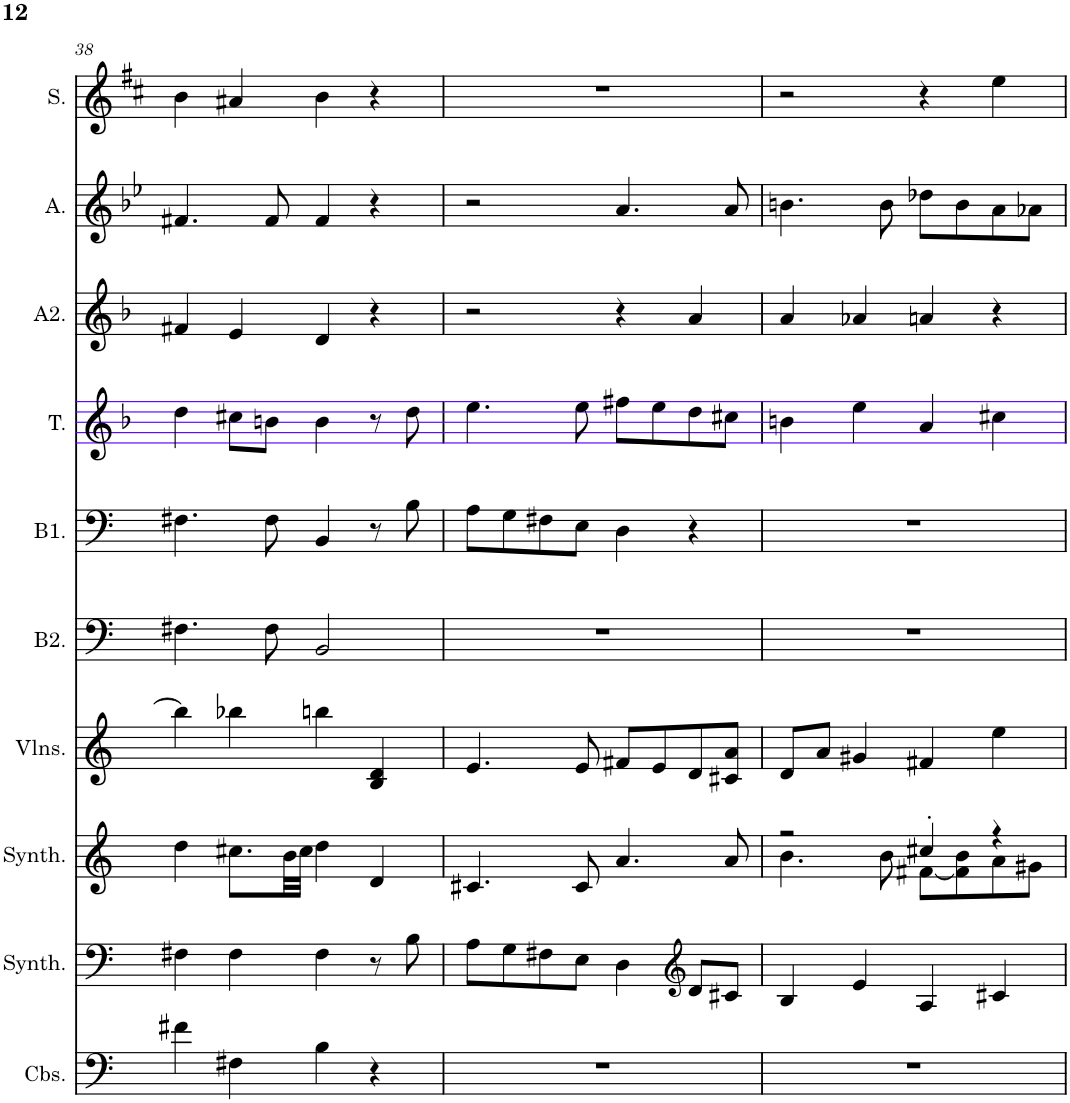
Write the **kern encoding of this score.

**kern	**kern	**kern	**kern	**kern	**kern	**kern	**kern	**kern	**kern
*part10	*part9	*part8	*part7	*part6	*part5	*part4	*part3	*part2	*part1
*staff10	*staff9	*staff8	*staff7	*staff6	*staff5	*staff4	*staff3	*staff2	*staff1
*I"Contrebasses, D'Bass/Strings, etc	*I"Synthétiseur d'instruments à cordes, Synth strings, etc	*I"Synthétiseur d'instruments à cordes, Synth strings 2	*I"Violons, 1st violins	*I"Basse2	*I"Basse1	*I"Tenor	*I"Alto2	*I"Alto	*I"Soprano
*I'Cbs.	*I'Synth.	*I'Synth.	*I'Vlns.	*I'B2.	*I'B1.	*I'T.	*I'A2.	*I'A.	*I'S.
!!LO:PB:g=z
*clefF4	*clefG2	*clefG2	*clefG2	*clefF4	*clefF4	*clefG2	*clefG2	*clefG2	*clefG2
*Trd7c12	*	*	*	*	*	*	*	*	*
*k[]	*k[]	*k[]	*k[]	*k[]	*k[]	*k[b-]	*k[b-]	*k[b-e-]	*k[f#c#]
*M4/4	*M4/4	*M4/4	*M4/4	*M4/4	*M4/4	*M4/4	*M4/4	*M4/4	*M4/4
=38	=38	=38	=38	=38	=38	=38	=38	=38	=38
4f#X\	4F#X\	4dd\	4bb\]	4.F#X\	4.F#X\	4dd\	4f#X/	4.f#X/	4b\
4F#X\	4F#\	8.cc#X\L	4bb-X\	.	.	8cc#X\L	4e/	.	4a#X/
.	.	.	.	8F#\	8F#\	8bn\J	.	8f#/	.
.	.	32b\LL	.	.	.	.	.	.	.
.	.	32cc#\JJJ	.	.	.	.	.	.	.
4B\	4F#\	4dd\	4bbn\	2BB/	4BB/	4b\	4d/	4f#/	4b\
4r	8r	4d/	4B/ 4d/	.	8r	8r	4r	4r	4r
.	8B\	.	.	.	8B\	8dd\	.	.	.
=39	=39	=39	=39	=39	=39	=39	=39	=39	=39
1r	8A\L	4.c#X/	4.e/	1r	8A\L	4.ee\	2r	2r	1r
.	8G\	.	.	.	8G\	.	.	.	.
.	8F#X\	.	.	.	8F#X\	.	.	.	.
.	8E\J	8c#/	8e/	.	8E\J	8ee\	.	.	.
.	4D\	4.a/	8f#X/L	.	4D\	8ff#X\L	4r	4.a/	.
.	.	.	8e/	.	.	8ee\	.	.	.
*	*clefG2	*	*	*	*	*	*	*	*
.	8d/L	.	8d/	.	4r	8dd\	4a/	.	.
.	8c#X/J	8a/	8c#X/ 8a/J	.	.	8cc#X\J	.	8a/	.
=40	=40	=40	=40	=40	=40	=40	=40	=40	=40
*	*	*^	*	*	*	*	*	*	*
1r	4B/	2r	4.b\	8d/L	1r	1r	4bn\	4a/	4.bn\	2r
.	.	.	.	8a/J	.	.	.	.	.	.
.	4e/	.	.	4g#X/	.	.	4ee\	4a-X/	.	.
.	.	.	8b\	.	.	.	.	.	8b\	.
.	4A/	4cc#X'/	[8f#X\L	4f#X/	.	.	4a/	4an/	8dd-X\L	4r
.	.	.	8f#\] 8b\	.	.	.	.	.	8b\	.
.	4c#X/	4r	8a\	4ee\	.	.	4cc#X\	4r	8a\	4ee\
.	.	.	8g#X\J	.	.	.	.	.	8a-X\J	.
*	*	*v	*v	*	*	*	*	*	*	*
=	=	=	=	=	=	=	=	=	=
*-	*-	*-	*-	*-	*-	*-	*-	*-	*-
